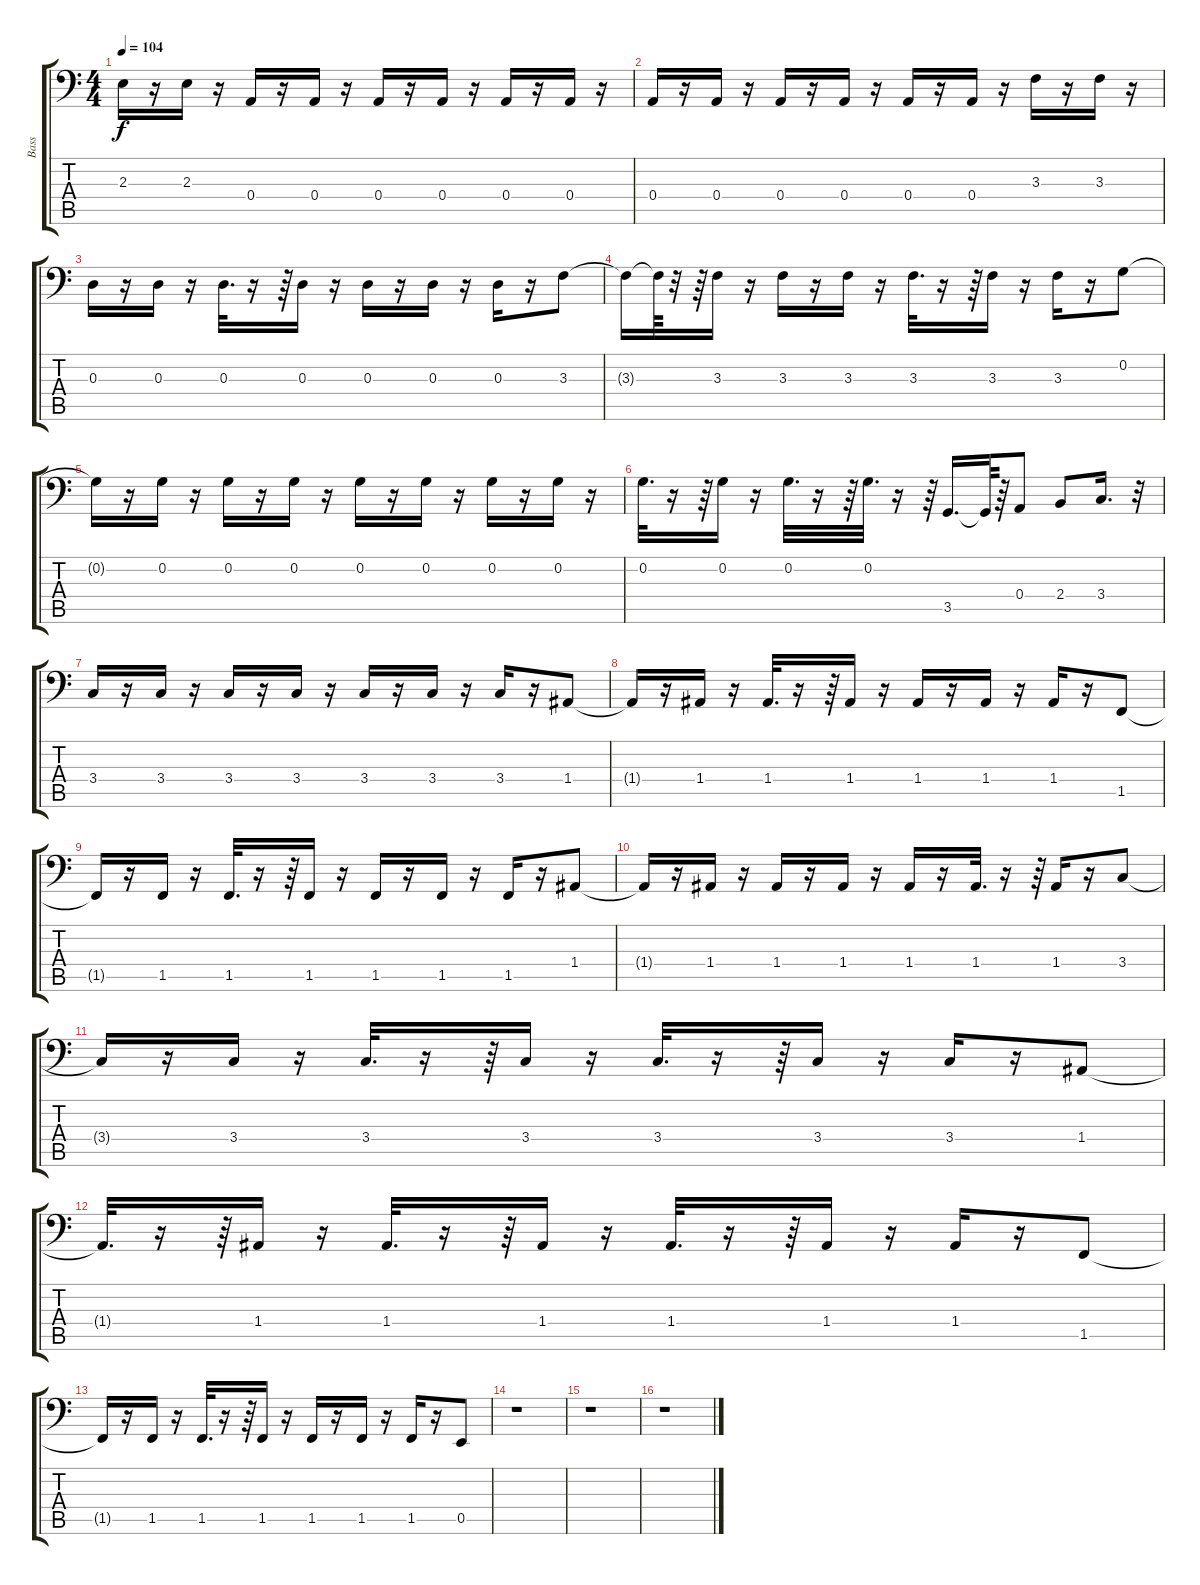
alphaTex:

\track ("Bass    " "Bass    ") {instrument electricbasspick}
\staff {score tabs}
\tuning (B2 G2 D2 A1 E1 B0) {hide}
\ts (4 4)
\tempo 104
\clef f4
\ks c
2.3.16{dy f} r.16 2.3.16 r.16 0.4.16 r.16 0.4.16 r.16 0.4.16 r.16 0.4.16 r.16 0.4.16 r.16 0.4.16 r.16 |
0.4.16 r.16 0.4.16 r.16 0.4.16 r.16 0.4.16 r.16 0.4.16 r.16 0.4.16 r.16 3.3.16 r.16 3.3.16 r.16 |
0.3.16 r.16 0.3.16 r.16 0.3.32{d} r.16 r.64 0.3.16 r.16 0.3.16 r.16 0.3.16 r.16 0.3.16 r.16 3.3.8 |
3.3{t}.16 3.3{t}.64 r.32 r.64 3.3.16 r.16 3.3.16 r.16 3.3.16 r.16 3.3.32{d} r.16 r.64 3.3.16 r.16 3.3.16 r.16 0.2.8 |
0.2{t}.16 r.16 0.2.16 r.16 0.2.16 r.16 0.2.16 r.16 0.2.16 r.16 0.2.16 r.16 0.2.16 r.16 0.2.16 r.16 |
0.2.32{d} r.16 r.64 0.2.16 r.16 0.2.32{d} r.16 r.64 0.2.32{d} r.16 r.64 3.5.16{d} 3.5{t}.64 r.64 0.4.8 2.4.8 3.4.16{d} r.32 |
3.4.16 r.16 3.4.16 r.16 3.4.16 r.16 3.4.16 r.16 3.4.16 r.16 3.4.16 r.16 3.4.16 r.16 1.4.8 |
1.4{t}.16 r.16 1.4.16 r.16 1.4.32{d} r.16 r.64 1.4.16 r.16 1.4.16 r.16 1.4.16 r.16 1.4.16 r.16 1.5.8 |
1.5{t}.16 r.16 1.5.16 r.16 1.5.32{d} r.16 r.64 1.5.16 r.16 1.5.16 r.16 1.5.16 r.16 1.5.16 r.16 1.4.8 |
1.4{t}.16 r.16 1.4.16 r.16 1.4.16 r.16 1.4.16 r.16 1.4.16 r.16 1.4.32{d} r.16 r.64 1.4.16 r.16 3.4.8 |
3.4{t}.16 r.16 3.4.16 r.16 3.4.32{d} r.16 r.64 3.4.16 r.16 3.4.32{d} r.16 r.64 3.4.16 r.16 3.4.16 r.16 1.4.8 |
1.4{t}.32{d} r.16 r.64 1.4.16 r.16 1.4.32{d} r.16 r.64 1.4.16 r.16 1.4.32{d} r.16 r.64 1.4.16 r.16 1.4.16 r.16 1.5.8 |
1.5{t}.16 r.16 1.5.16 r.16 1.5.32{d} r.16 r.64 1.5.16 r.16 1.5.16 r.16 1.5.16 r.16 1.5.16 r.16 0.5.8 |
r.1 |
r.1 |
r.1
